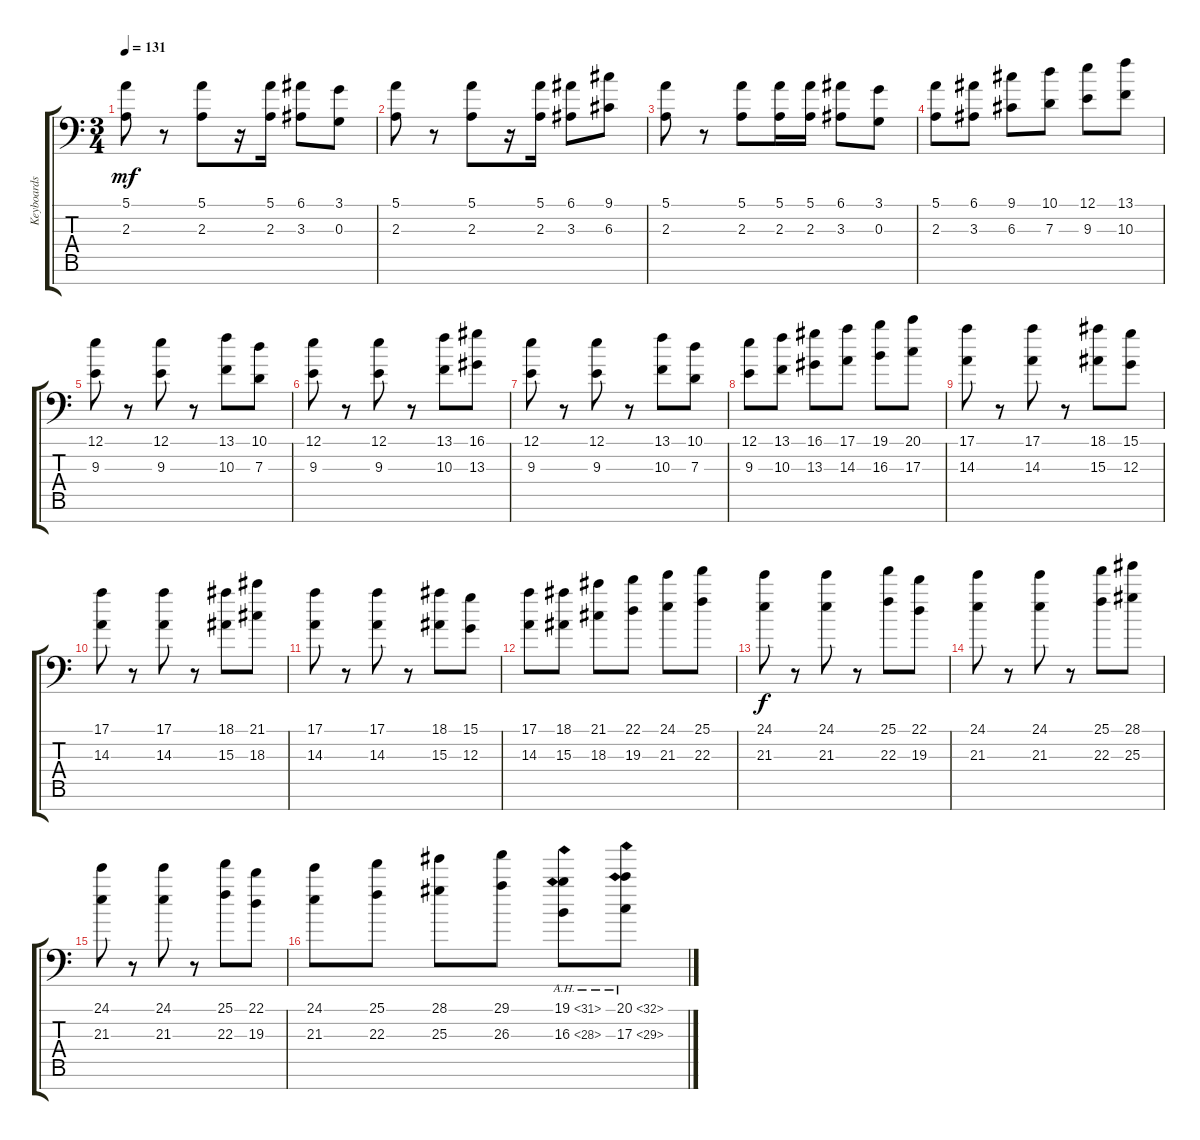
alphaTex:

\track ("Keyboards 2" "Keyboards ") {instrument stringensemble1}
\staff {score tabs}
\tuning (E4 B3 G3 D3 A2 E2 A1) {hide}
\ts (3 4)
\tempo 131
\clef f4
\ks c
(5.1 2.3).8{dy mf volume 3} r.8 (5.1 2.3).8 r.16 (5.1 2.3).16 (6.1 3.3).8 (3.1 0.3).8 |
(5.1 2.3).8 r.8 (5.1 2.3).8 r.16 (5.1 2.3).16 (6.1 3.3).8 (9.1 6.3).8 |
(5.1 2.3).8 r.8 (5.1 2.3).8 (5.1 2.3).16 (5.1 2.3).16 (6.1 3.3).8 (3.1 0.3).8 |
(5.1 2.3).8 (6.1 3.3).8 (9.1 6.3).8 (10.1 7.3).8 (12.1 9.3).8 (13.1 10.3).8 |
(12.1 9.3).8 r.8 (12.1 9.3).8 r.8 (13.1 10.3).8 (10.1 7.3).8 |
(12.1 9.3).8 r.8 (12.1 9.3).8 r.8 (13.1 10.3).8 (16.1 13.3).8 |
(12.1 9.3).8 r.8 (12.1 9.3).8 r.8 (13.1 10.3).8 (10.1 7.3).8 |
(12.1 9.3).8 (13.1 10.3).8 (16.1 13.3).8 (17.1 14.3).8 (19.1 16.3).8 (20.1 17.3).8 |
(17.1 14.3).8 r.8 (17.1 14.3).8 r.8 (18.1 15.3).8 (15.1 12.3).8 |
(17.1 14.3).8 r.8 (17.1 14.3).8 r.8 (18.1 15.3).8 (21.1 18.3).8 |
(17.1 14.3).8 r.8 (17.1 14.3).8 r.8 (18.1 15.3).8 (15.1 12.3).8 |
(17.1 14.3).8 (18.1 15.3).8 (21.1 18.3).8 (22.1 19.3).8 (24.1 21.3).8 (25.1 22.3).8 |
(24.1 21.3).8{dy f} r.8 (24.1 21.3).8 r.8 (25.1 22.3).8 (22.1 19.3).8 |
(24.1 21.3).8 r.8 (24.1 21.3).8 r.8 (25.1 22.3).8 (28.1 25.3).8 |
(24.1 21.3).8 r.8 (24.1 21.3).8 r.8 (25.1 22.3).8 (22.1 19.3).8 |
(24.1 21.3).8 (25.1 22.3).8 (28.1 25.3).8 (29.1 26.3).8 (19.1{ah 12} 16.3{ah 12}).8 (20.1{ah 12} 17.3{ah 12}).8
